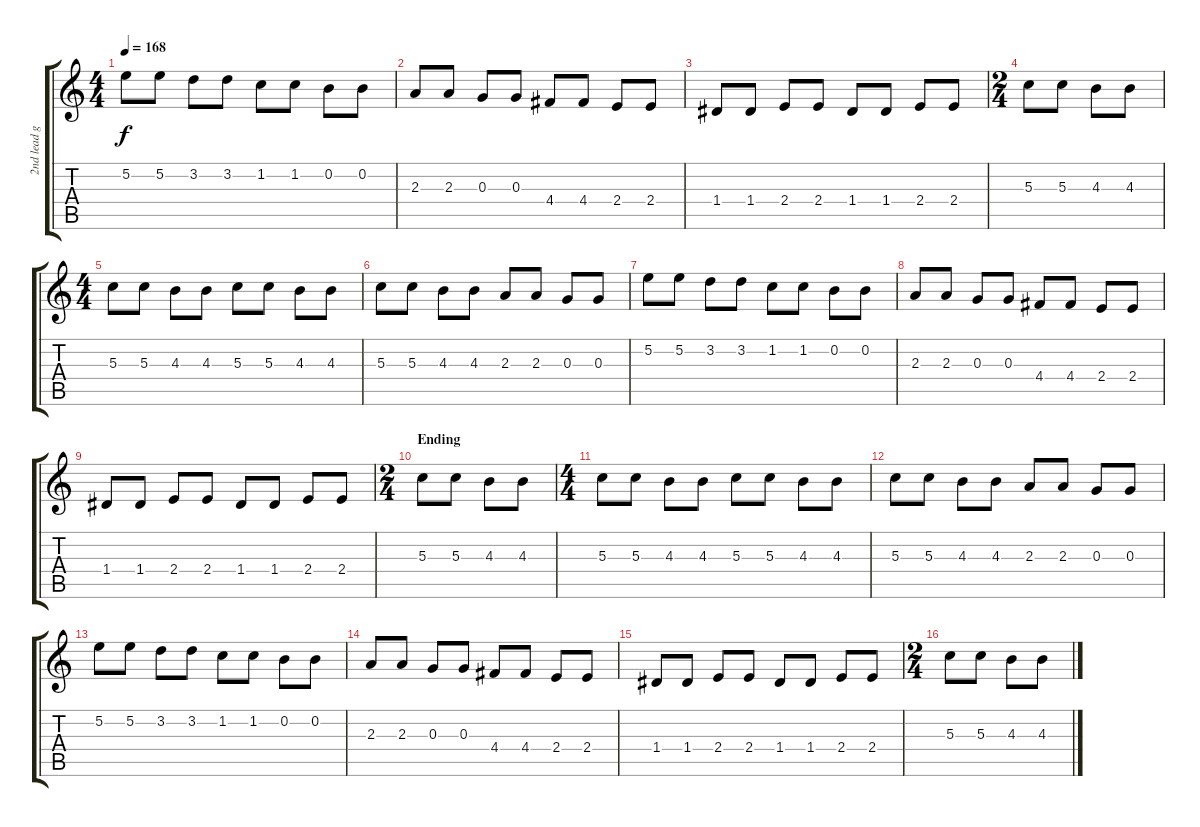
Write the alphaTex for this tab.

\track ("2nd lead guitar (Joey Santiago)" "2nd lead g") {instrument distortionguitar}
\staff {score tabs}
\tuning (E4 B3 G3 D3 A2 E2) {hide}
\ts (4 4)
\tempo 168
\clef g2
\ks c
5.2.8{dy f} 5.2.8 3.2.8 3.2.8 1.2.8 1.2.8 0.2.8 0.2.8 |
2.3.8 2.3.8 0.3.8 0.3.8 4.4.8 4.4.8 2.4.8 2.4.8 |
1.4.8 1.4.8 2.4.8 2.4.8 1.4.8 1.4.8 2.4.8 2.4.8 |
\ts (2 4)
5.3.8 5.3.8 4.3.8 4.3.8 |
\ts (4 4)
5.3.8 5.3.8 4.3.8 4.3.8 5.3.8 5.3.8 4.3.8 4.3.8 |
5.3.8 5.3.8 4.3.8 4.3.8 2.3.8 2.3.8 0.3.8 0.3.8 |
5.2.8 5.2.8 3.2.8 3.2.8 1.2.8 1.2.8 0.2.8 0.2.8 |
2.3.8 2.3.8 0.3.8 0.3.8 4.4.8 4.4.8 2.4.8 2.4.8 |
1.4.8 1.4.8 2.4.8 2.4.8 1.4.8 1.4.8 2.4.8 2.4.8 |
\ts (2 4)
\section ("" "Ending")
5.3.8 5.3.8 4.3.8 4.3.8 |
\ts (4 4)
5.3.8 5.3.8 4.3.8 4.3.8 5.3.8 5.3.8 4.3.8 4.3.8 |
5.3.8 5.3.8 4.3.8 4.3.8 2.3.8 2.3.8 0.3.8 0.3.8 |
5.2.8 5.2.8 3.2.8 3.2.8 1.2.8 1.2.8 0.2.8 0.2.8 |
2.3.8 2.3.8 0.3.8 0.3.8 4.4.8 4.4.8 2.4.8 2.4.8 |
1.4.8 1.4.8 2.4.8 2.4.8 1.4.8 1.4.8 2.4.8 2.4.8 |
\ts (2 4)
5.3.8 5.3.8 4.3.8 4.3.8
